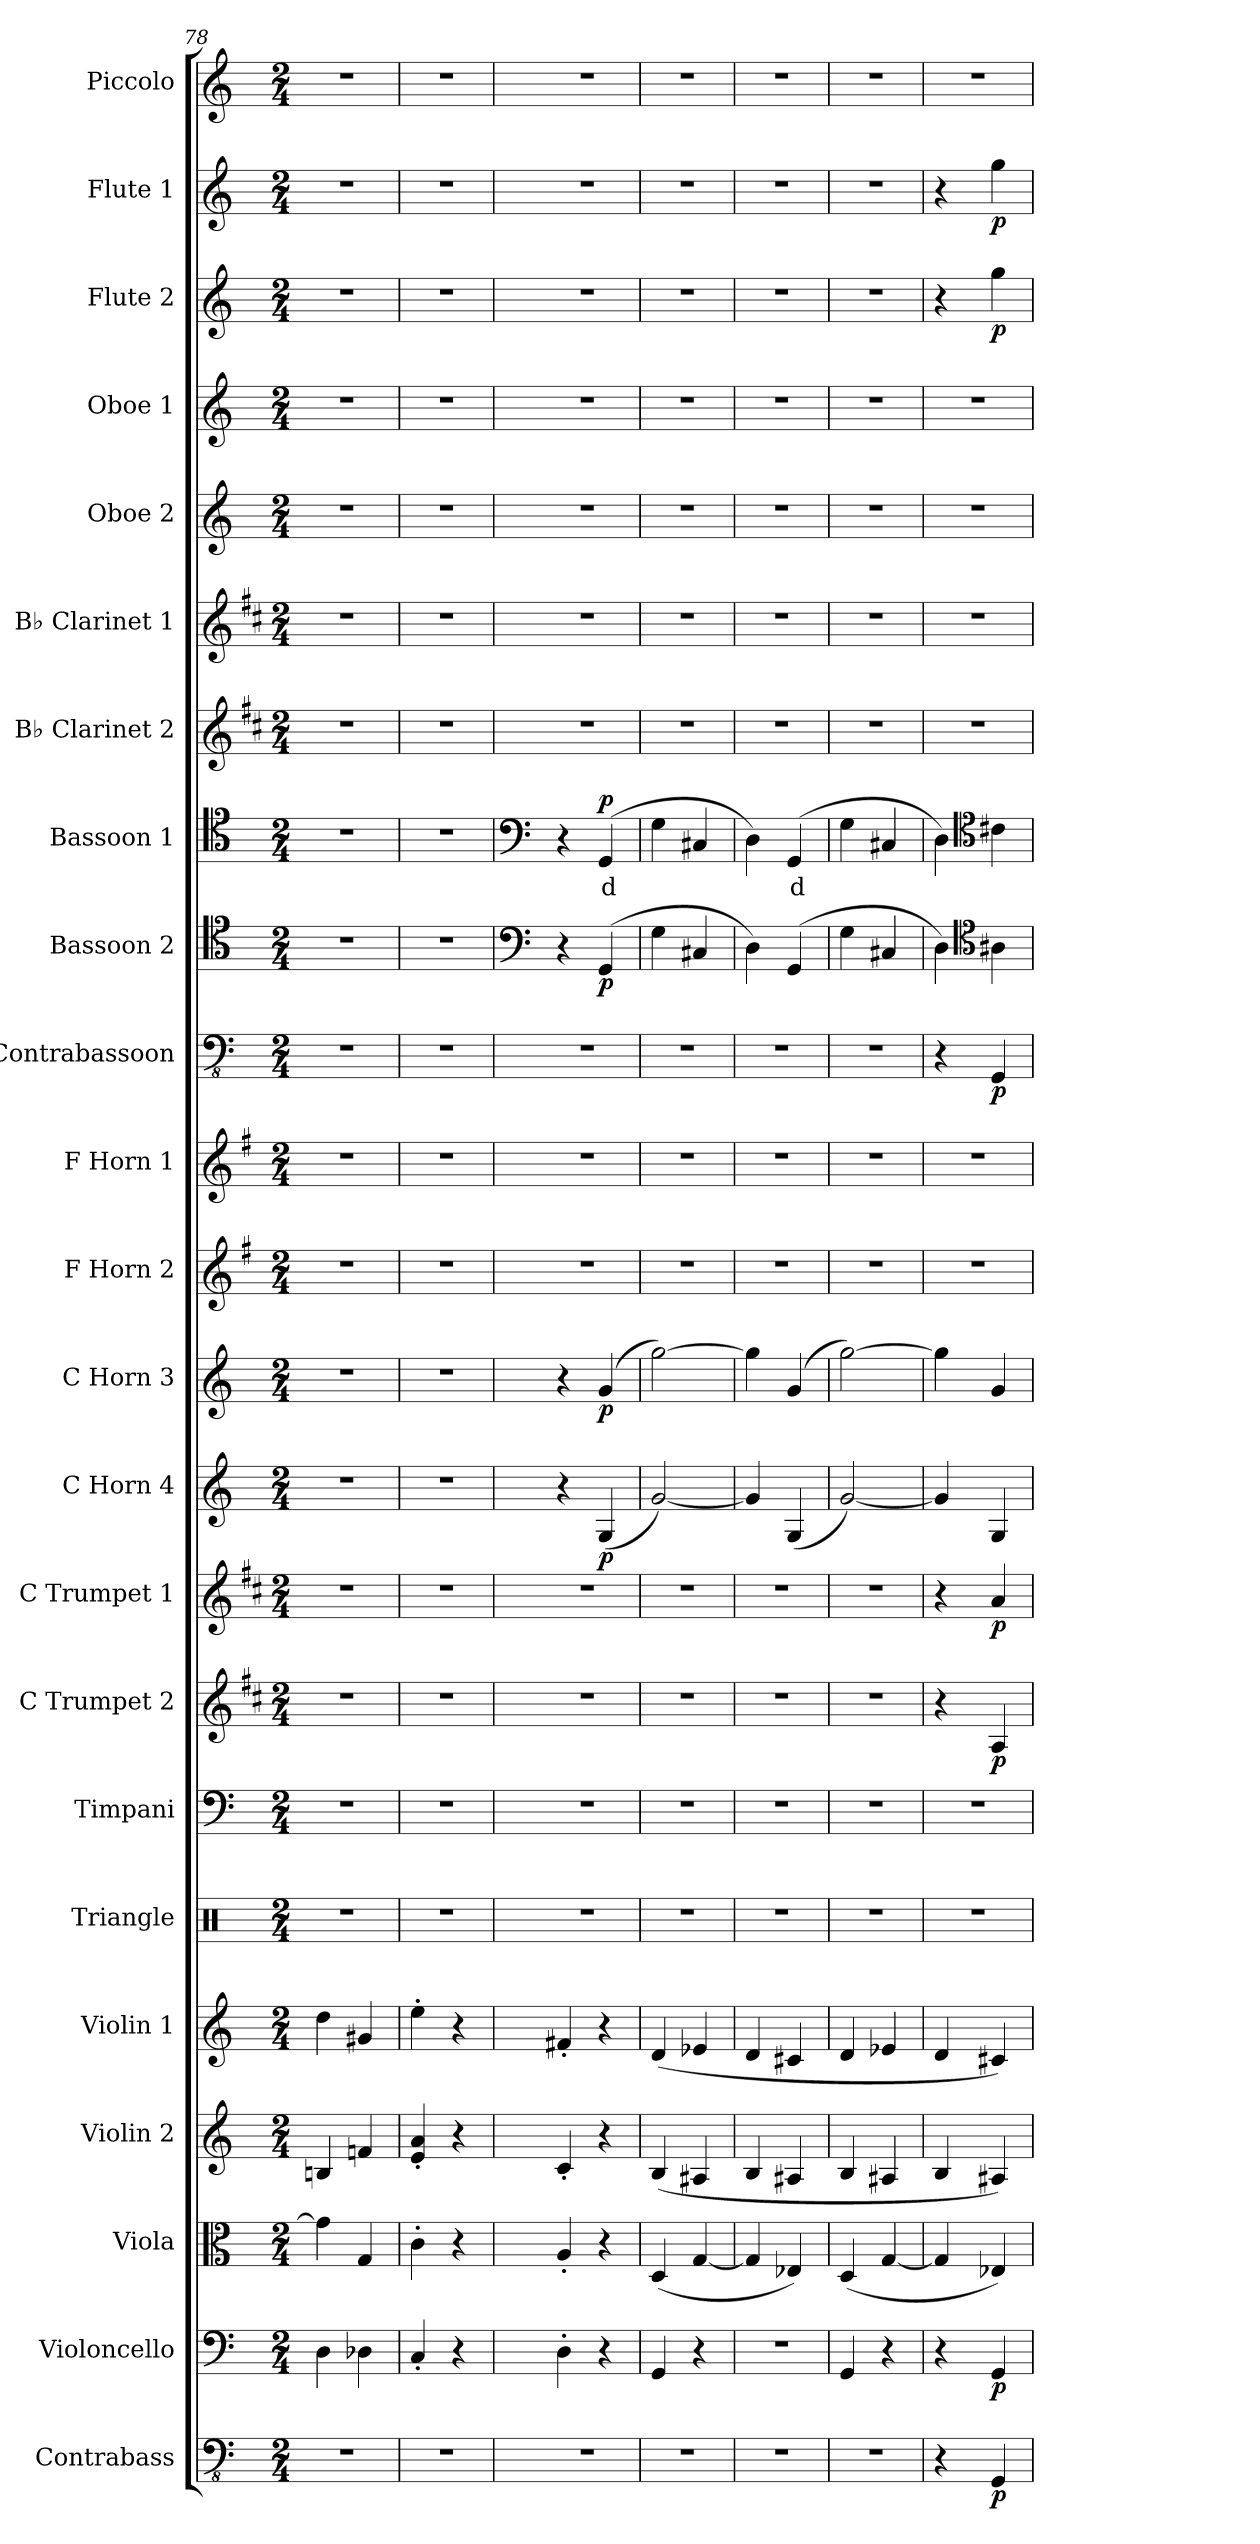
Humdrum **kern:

**kern	**dynam	**kern	**dynam	**kern	**kern	**kern	**kern	**kern	**kern	**dynam	**kern	**dynam	**kern	**dynam	**kern	**dynam	**kern	**kern	**kern	**dynam	**kern	**dynam	**kern	**text	**dynam	**kern	**kern	**kern	**kern	**kern	**dynam	**kern	**dynam	**kern
*part23	*part23	*part22	*part22	*part21	*part20	*part19	*part18	*part17	*part16	*part16	*part15	*part15	*part14	*part14	*part13	*part13	*part12	*part11	*part10	*part10	*part9	*part9	*part8	*part8	*part8	*part7	*part6	*part5	*part4	*part3	*part3	*part2	*part2	*part1
*staff23	*staff23	*staff22	*staff22	*staff21	*staff20	*staff19	*staff18	*staff17	*staff16	*staff16	*staff15	*staff15	*staff14	*staff14	*staff13	*staff13	*staff12	*staff11	*staff10	*staff10	*staff9	*staff9	*staff8	*staff8	*staff8	*staff7	*staff6	*staff5	*staff4	*staff3	*staff3	*staff2	*staff2	*staff1
*I"Contrabass	*	*I"Violoncello	*	*I"Viola	*I"Violin 2	*I"Violin 1	*I"Triangle	*I"Timpani	*I"C Trumpet 2	*	*I"C Trumpet 1	*	*I"C Horn 4	*	*I"C Horn 3	*	*I"F Horn 2	*I"F Horn 1	*I"Contrabassoon	*	*I"Bassoon 2	*	*I"Bassoon 1	*	*	*I"B♭ Clarinet 2	*I"B♭ Clarinet 1	*I"Oboe 2	*I"Oboe 1	*I"Flute 2	*	*I"Flute 1	*	*I"Piccolo
*I'Cb	*	*I'Vc	*	*I'Vla	*I'Vln 2	*I'Vln 1	*I'Tri	*I'Timp	*I'Tpt 2	*	*I'Tpt 1	*	*I'Hn 4	*	*I'Hn 3	*	*I'Hn 2	*I'Hn 1	*I'CBsn	*	*I'Bsn 2	*	*I'Bsn 1	*	*	*I'Cl 2	*I'Cl 1	*I'Ob 2	*I'Ob 1	*I'Fl 2	*	*I'Fl 1	*	*I'Picc
*clefFv4	*	*clefF4	*	*clefC3	*clefG2	*clefG2	*clefX	*clefF4	*clefG2	*	*clefG2	*	*clefG2	*	*clefG2	*	*clefG2	*clefG2	*clefFv4	*	*clefC4	*	*clefC4	*	*	*clefG2	*clefG2	*clefG2	*clefG2	*clefG2	*	*clefG2	*	*clefG2
*	*	*	*	*	*	*	*	*	*ITrd1c2	*	*ITrd1c2	*	*ITrd7c12	*	*ITrd7c12	*	*ITrd4c7	*ITrd4c7	*	*	*	*	*	*	*	*ITrd1c2	*ITrd1c2	*	*	*	*	*	*	*ITrd-7c-12
*k[]	*	*k[]	*	*k[]	*k[]	*k[]	*k[]	*k[]	*k[]	*	*k[]	*	*k[]	*	*k[]	*	*k[]	*k[]	*k[]	*	*k[]	*	*k[]	*	*	*k[]	*k[]	*k[]	*k[]	*k[]	*	*k[]	*	*k[]
*M2/4	*	*M2/4	*	*M2/4	*M2/4	*M2/4	*M2/4	*M2/4	*M2/4	*	*M2/4	*	*M2/4	*	*M2/4	*	*M2/4	*M2/4	*M2/4	*	*M2/4	*	*M2/4	*	*	*M2/4	*M2/4	*M2/4	*M2/4	*M2/4	*	*M2/4	*	*M2/4
=78	=78	=78	=78	=78	=78	=78	=78	=78	=78	=78	=78	=78	=78	=78	=78	=78	=78	=78	=78	=78	=78	=78	=78	=78	=78	=78	=78	=78	=78	=78	=78	=78	=78	=78
2r	.	4D\	.	4g\]	4Bn/	4dd\	2r	2r	2r	.	2r	.	2r	.	2r	.	2r	2r	2r	.	2r	.	2r	.	.	2r	2r	2r	2r	2r	.	2r	.	2r
.	.	4D-X\	.	4G/	4fn/	4g#X/	.	.	.	.	.	.	.	.	.	.	.	.	.	.	.	.	.	.	.	.	.	.	.	.	.	.	.	.
=79	=79	=79	=79	=79	=79	=79	=79	=79	=79	=79	=79	=79	=79	=79	=79	=79	=79	=79	=79	=79	=79	=79	=79	=79	=79	=79	=79	=79	=79	=79	=79	=79	=79	=79
2r	.	4C'/	.	4c'\	4e/' 4a/'	4ee'\	2r	2r	2r	.	2r	.	2r	.	2r	.	2r	2r	2r	.	2r	.	2r	.	.	2r	2r	2r	2r	2r	.	2r	.	2r
.	.	4r	.	4r	4r	4r	.	.	.	.	.	.	.	.	.	.	.	.	.	.	.	.	.	.	.	.	.	.	.	.	.	.	.	.
=80	=80	=80	=80	=80	=80	=80	=80	=80	=80	=80	=80	=80	=80	=80	=80	=80	=80	=80	=80	=80	=80	=80	=80	=80	=80	=80	=80	=80	=80	=80	=80	=80	=80	=80
*	*	*	*	*	*	*	*	*	*	*	*	*	*	*	*	*	*	*	*	*	*clefF4	*	*clefF4	*	*	*	*	*	*	*	*	*	*	*
2r	.	4D'\	.	4A'/	4c'/	4f#X'/	2r	2r	2r	.	2r	.	4r	.	4r	.	2r	2r	2r	.	4r	.	4r	.	.	2r	2r	2r	2r	2r	.	2r	.	2r
!	!	!	!	!	!	!	!	!	!	!	!	!	!	!LO:DY:b	!	!LO:DY:b	!	!	!	!	!	!LO:DY:b	!	!LO:LY:color=#FF0000	!LO:DY:b	!	!	!	!	!	!	!	!	!
.	.	4r	.	4r	4r	4r	.	.	.	.	.	.	(4GG/	p	(4G/	p	.	.	.	.	(4GG/	p	(4GG/	d	p	.	.	.	.	.	.	.	.	.
=81	=81	=81	=81	=81	=81	=81	=81	=81	=81	=81	=81	=81	=81	=81	=81	=81	=81	=81	=81	=81	=81	=81	=81	=81	=81	=81	=81	=81	=81	=81	=81	=81	=81	=81
2r	.	4GG/	.	(4D/	(4B/	(4d/	2r	2r	2r	.	2r	.	[2G/)	.	[2g\)	.	2r	2r	2r	.	4G\	.	4G\	.	.	2r	2r	2r	2r	2r	.	2r	.	2r
.	.	4r	.	[4G/	4A#X/	4e-X/	.	.	.	.	.	.	.	.	.	.	.	.	.	.	4C#X/	.	4C#X/	.	.	.	.	.	.	.	.	.	.	.
=82	=82	=82	=82	=82	=82	=82	=82	=82	=82	=82	=82	=82	=82	=82	=82	=82	=82	=82	=82	=82	=82	=82	=82	=82	=82	=82	=82	=82	=82	=82	=82	=82	=82	=82
2r	.	2r	.	4G/]	4B/	4d/	2r	2r	2r	.	2r	.	4G/]	.	4g\]	.	2r	2r	2r	.	4D\)	.	4D\)	.	.	2r	2r	2r	2r	2r	.	2r	.	2r
!	!	!	!	!	!	!	!	!	!	!	!	!	!	!	!	!	!	!	!	!	!	!	!	!LO:LY:color=#FF0000	!	!	!	!	!	!	!	!	!	!
.	.	.	.	4E-X/)	4A#X/	4c#X/	.	.	.	.	.	.	(4GG/	.	(4G/	.	.	.	.	.	(4GG/	.	(4GG/	d	.	.	.	.	.	.	.	.	.	.
=83	=83	=83	=83	=83	=83	=83	=83	=83	=83	=83	=83	=83	=83	=83	=83	=83	=83	=83	=83	=83	=83	=83	=83	=83	=83	=83	=83	=83	=83	=83	=83	=83	=83	=83
2r	.	4GG/	.	(4D/	4B/	4d/	2r	2r	2r	.	2r	.	[2G/)	.	[2g\)	.	2r	2r	2r	.	4G\	.	4G\	.	.	2r	2r	2r	2r	2r	.	2r	.	2r
.	.	4r	.	[4G/	4A#X/	4e-X/	.	.	.	.	.	.	.	.	.	.	.	.	.	.	4C#X/	.	4C#X/	.	.	.	.	.	.	.	.	.	.	.
=84	=84	=84	=84	=84	=84	=84	=84	=84	=84	=84	=84	=84	=84	=84	=84	=84	=84	=84	=84	=84	=84	=84	=84	=84	=84	=84	=84	=84	=84	=84	=84	=84	=84	=84
4r	.	4r	.	4G/]	4B/	4d/	2r	2r	4r	.	4r	.	4G/]	.	4g\]	.	2r	2r	4r	.	4D\)	.	4D\)	.	.	2r	2r	2r	2r	4r	.	4r	.	2r
*	*	*	*	*	*	*	*	*	*	*	*	*	*	*	*	*	*	*	*	*	*clefC4	*	*clefC4	*	*	*	*	*	*	*	*	*	*	*
!	!LO:DY:b	!	!LO:DY:b	!	!	!	!	!	!	!LO:DY:b	!	!LO:DY:b	!	!	!	!	!	!	!	!LO:DY:b	!	!	!	!	!	!	!	!	!	!	!LO:DY:b	!	!LO:DY:b	!
4GGG/	p	4GG/	p	4E-X/)	4A#X/)	4c#X/)	.	.	4G/	p	4g/	p	4GG/	.	4G/	.	.	.	4GGG/	p	4A#X\	.	4c#X\	.	.	.	.	.	.	4gg\	p	4gg\	p	.
=	=	=	=	=	=	=	=	=	=	=	=	=	=	=	=	=	=	=	=	=	=	=	=	=	=	=	=	=	=	=	=	=	=	=
*-	*-	*-	*-	*-	*-	*-	*-	*-	*-	*-	*-	*-	*-	*-	*-	*-	*-	*-	*-	*-	*-	*-	*-	*-	*-	*-	*-	*-	*-	*-	*-	*-	*-	*-
